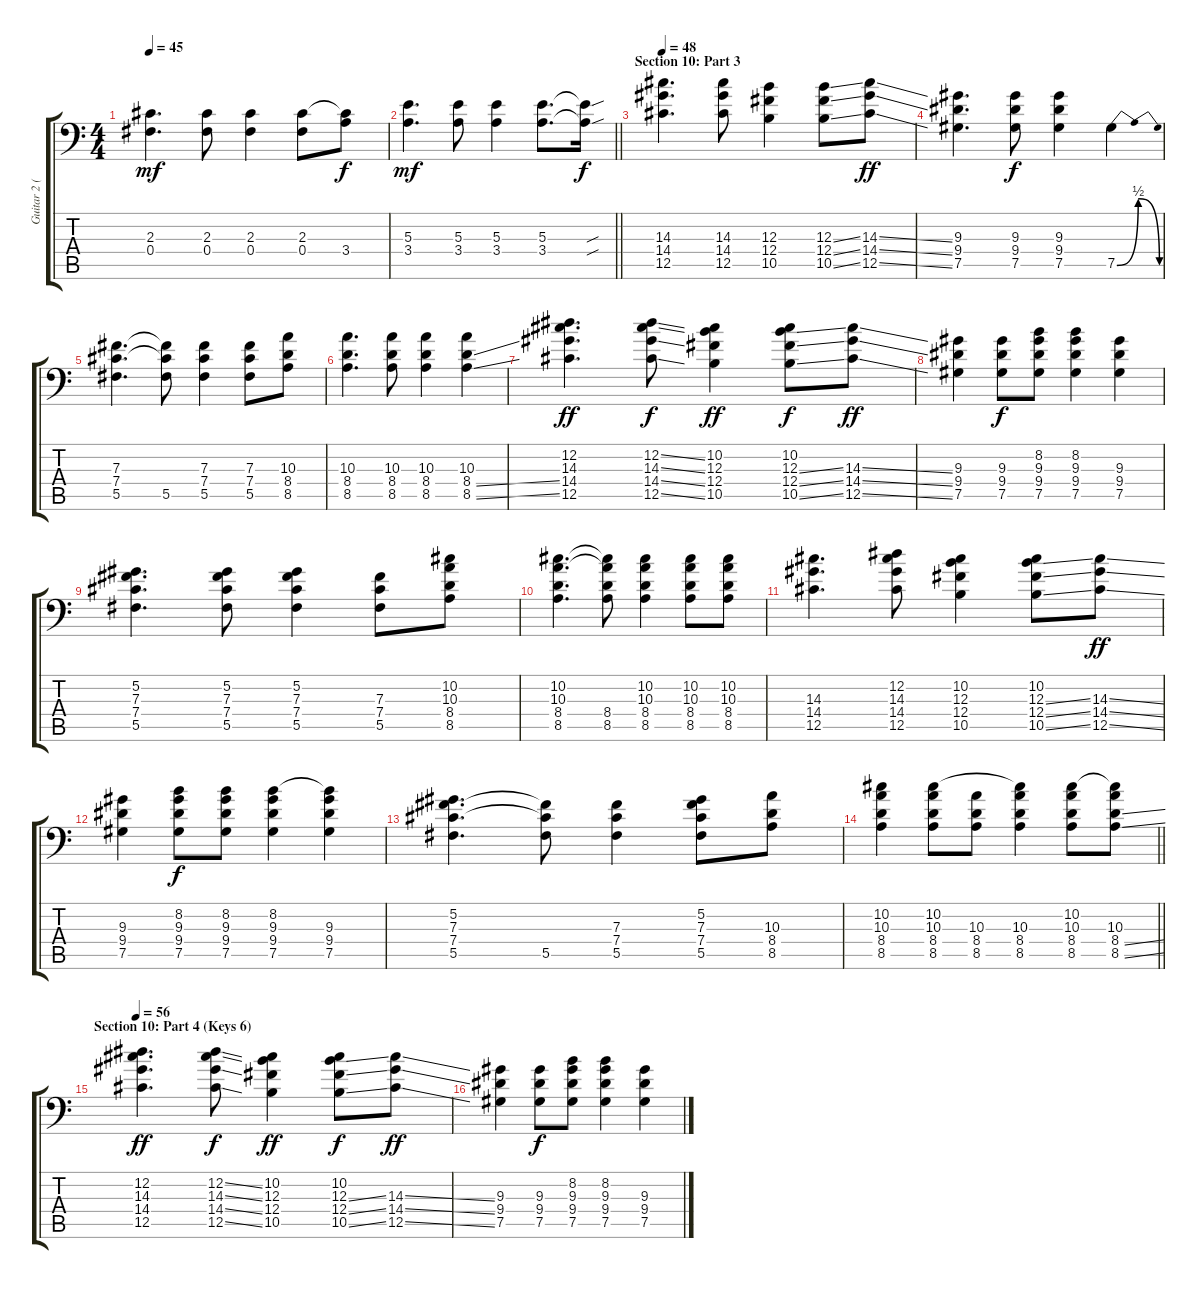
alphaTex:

\track ("Guitar 2 (Distortion)" "Guitar 2 (") {instrument distortionguitar}
\staff {score tabs}
\tuning (Ab3 Eb3 B2 Gb2 Db2 Ab1) {hide}
\ts (4 4)
\tempo 45
\clef f4
\ks c
(2.3 0.4).4{d dy mf} (2.3 0.4).8 (2.3 0.4).4 (2.3 0.4).8 (2.3{t} 3.4).8{dy f} |
\barLineRight lightlight
(5.3 3.4).4{d dy mf} (5.3 3.4).8 (5.3 3.4).4 (5.3 3.4).8{d} (5.3{sou t} 3.4{sou t}).16{dy f} |
\section ("" "Section 10: Part 3")
\tempo 48
(14.3 14.4 12.5).4{d volume 12} (14.3 14.4 12.5).8 (12.3 12.4 10.5).4 (12.3{ss} 12.4{ss} 10.5{ss}).8 (14.3{ss} 14.4{ss} 12.5{ss}).8{dy ff} |
(9.3 9.4 7.5).4{d} (9.3 9.4 7.5).8{dy f} (9.3 9.4 7.5).4 7.5{be (bendrelease 0 0 30 2 30 2 60 0)}.4 |
(7.3 7.4 5.5).4{d} (7.3{t} 7.4{t} 5.5).8 (7.3 7.4 5.5).4 (7.3 7.4 5.5).8 (10.3 8.4 8.5).8 |
(10.3 8.4 8.5).4{d} (10.3 8.4 8.5).8 (10.3 8.4 8.5).4 (10.3 8.4{ss} 8.5{ss}).4 |
(12.2 14.3 14.4 12.5).4{d dy ff} (12.2{ss} 14.3{ss} 14.4{ss} 12.5{ss}).8{dy f} (10.2 12.3 12.4 10.5).4{dy ff} (10.2 12.3{ss} 12.4{ss} 10.5{ss}).8{dy f} (14.3{ss} 14.4{ss} 12.5{ss}).8{dy ff} |
(9.3 9.4 7.5).4 (9.3 9.4 7.5).8{dy f} (8.2 9.3 9.4 7.5).8 (8.2 9.3 9.4 7.5).4 (9.3 9.4 7.5).4 |
(5.2 7.3 7.4 5.5).4{d} (5.2 7.3 7.4 5.5).8 (5.2 7.3 7.4 5.5).4 (7.3 7.4 5.5).8 (10.2 10.3 8.4 8.5).8 |
(10.2 10.3 8.4 8.5).4{d} (10.2{t} 10.3{t} 8.4 8.5).8 (10.2 10.3 8.4 8.5).4 (10.2 10.3 8.4 8.5).8 (10.2 10.3 8.4 8.5).8 |
(14.3 14.4 12.5).4{d} (12.2 14.3 14.4 12.5).8 (10.2 12.3 12.4 10.5).4 (10.2 12.3{ss} 12.4{ss} 10.5{ss}).8 (14.3{ss} 14.4{ss} 12.5{ss}).8{dy ff} |
(9.3 9.4 7.5).4 (8.2 9.3 9.4 7.5).8{dy f} (8.2 9.3 9.4 7.5).8 (8.2 9.3 9.4 7.5).4 (8.2{t} 9.3 9.4 7.5).4 |
(5.2 7.3 7.4 5.5).4{d} (7.3{t} 7.4{t} 5.5).8 (7.3 7.4 5.5).4 (5.2 7.3 7.4 5.5).8 (10.3 8.4 8.5).8 |
\barLineRight lightlight
(10.2 10.3 8.4 8.5).4 (10.2 10.3 8.4 8.5).8 (10.3 8.4 8.5).8 (10.2{t} 10.3 8.4 8.5).4 (10.2 10.3 8.4 8.5).8 (10.2{t} 10.3 8.4{ss} 8.5{ss}).8 |
\section ("" "Section 10: Part 4 (Keys 6)")
\tempo 56
(12.2 14.3 14.4 12.5).4{d dy ff} (12.2{ss} 14.3{ss} 14.4{ss} 12.5{ss}).8{dy f} (10.2 12.3 12.4 10.5).4{dy ff} (10.2 12.3{ss} 12.4{ss} 10.5{ss}).8{dy f} (14.3{ss} 14.4{ss} 12.5{ss}).8{dy ff} |
(9.3 9.4 7.5).4 (9.3 9.4 7.5).8{dy f} (8.2 9.3 9.4 7.5).8 (8.2 9.3 9.4 7.5).4 (9.3 9.4 7.5).4
